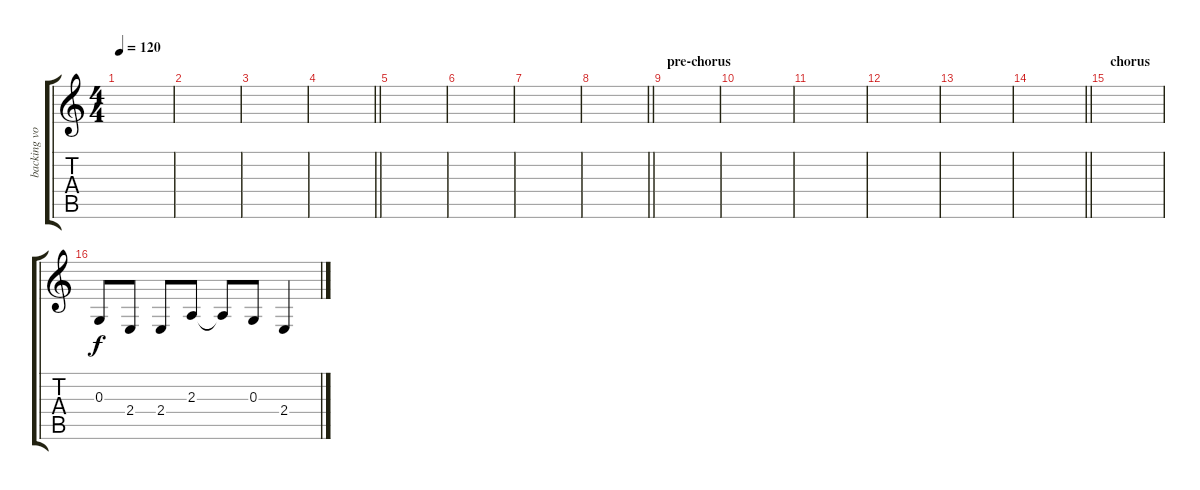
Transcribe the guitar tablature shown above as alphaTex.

\track ("backing vocals" "backing vo") {instrument choiraahs}
\staff {score tabs}
\tuning (E4 B3 G3 D3 A2 E2) {hide}
\ts (4 4)
\tempo 120
\clef g2
\ks c
|
|
|
\barLineRight lightlight
|
|
|
|
\barLineRight lightlight
|
\section ("" "pre-chorus")
|
|
|
|
|
\barLineRight lightlight
|
\section ("" "chorus")
|
0.3.8 2.4.8 2.4.8 2.3.8 2.3{t}.8 0.3.8 2.4.4
